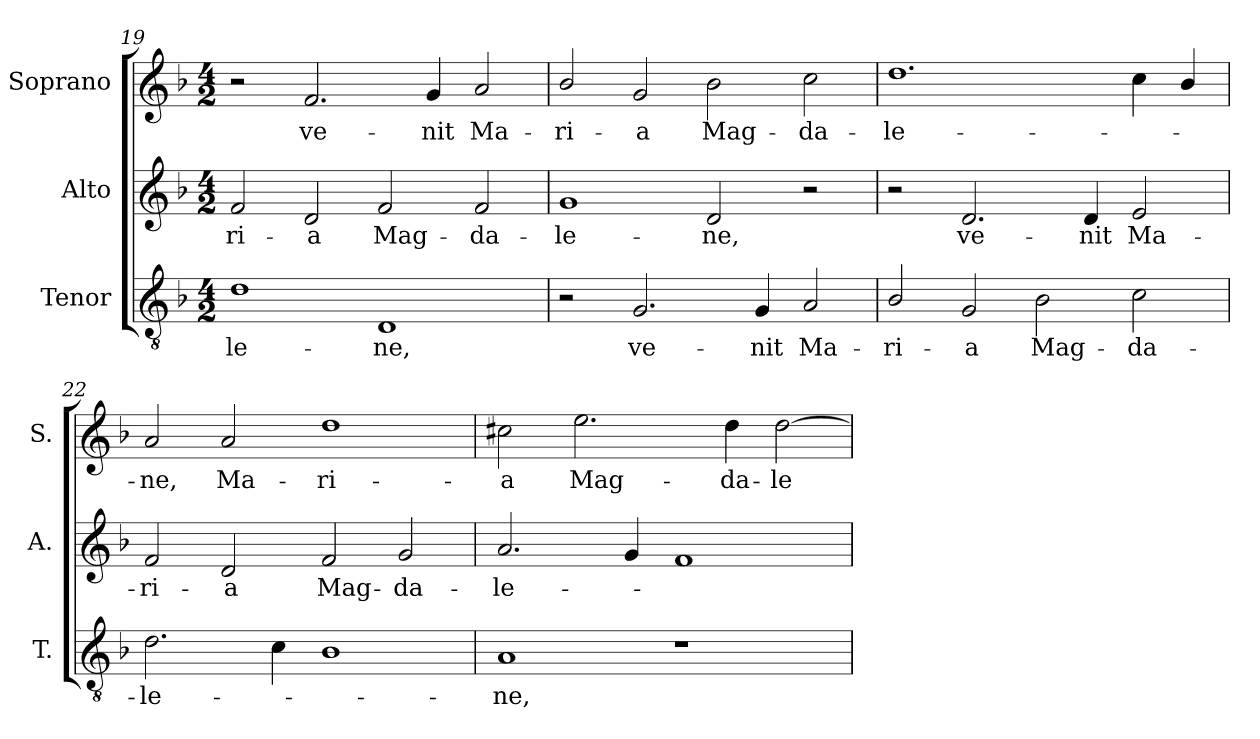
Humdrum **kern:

**kern	**text	**kern	**text	**kern	**text
*part3	*part3	*part2	*part2	*part1	*part1
*staff3	*staff3	*staff2	*staff2	*staff1	*staff1
*I"Tenor	*	*I"Alto	*	*I"Soprano	*
*I'T.	*	*I'A.	*	*I'S.	*
!!LO:PB:g=z
*clefGv2	*	*clefG2	*	*clefG2	*
*ITrd7c12	*	*	*	*	*
*k[b-]	*	*k[b-]	*	*k[b-]	*
*F:	*	*F:	*	*F:	*
*M4/2	*	*M4/2	*	*M4/2	*
=19	=19	=19	=19	=19	=19
!	!LO:LY:b:color=#000000	!	!	!	!
!	!	!	!LO:LY:b:color=#000000	!	!
1Di	-le-	2fi/	-ri-	2r	.
!	!	!	!LO:LY:b:color=#000000	!	!
!	!	!	!	!	!LO:LY:b:color=#000000
.	.	2di/	-a	2.fi/	ve-
!	!LO:LY:b:color=#000000	!	!	!	!
!	!	!	!LO:LY:b:color=#000000	!	!
1DDi	-ne,	2fi/	Mag-	.	.
!	!	!	!	!	!LO:LY:b:color=#000000
.	.	.	.	4gi/	-nit
!	!	!	!LO:LY:b:color=#000000	!	!
!	!	!	!	!	!LO:LY:b:color=#000000
.	.	2fi/	-da-	2ai/	Ma-
=20	=20	=20	=20	=20	=20
!	!	!	!LO:LY:b:color=#000000	!	!
!	!	!	!	!	!LO:LY:b:color=#000000
2r	.	1gi	-le-	2b-i/	-ri-
!	!LO:LY:b:color=#000000	!	!	!	!
!	!	!	!	!	!LO:LY:b:color=#000000
2.GGi/	ve-	.	.	2gi/	-a
!	!	!	!LO:LY:b:color=#000000	!	!
!	!	!	!	!	!LO:LY:b:color=#000000
.	.	2di/	-ne,	2b-i\	Mag-
!	!LO:LY:b:color=#000000	!	!	!	!
4GGi/	-nit	.	.	.	.
!	!LO:LY:b:color=#000000	!	!	!	!
!	!	!	!	!	!LO:LY:b:color=#000000
2AAi/	Ma-	2r	.	2cci\	-da-
=21	=21	=21	=21	=21	=21
!	!LO:LY:b:color=#000000	!	!	!	!
!	!	!	!	!	!LO:LY:b:color=#000000
2BB-i/	-ri-	2r	.	1.ddi	-le-
!	!LO:LY:b:color=#000000	!	!	!	!
!	!	!	!LO:LY:b:color=#000000	!	!
2GGi/	-a	2.di/	ve-	.	.
!	!LO:LY:b:color=#000000	!	!	!	!
2BB-i\	Mag-	.	.	.	.
!	!	!	!LO:LY:b:color=#000000	!	!
.	.	4di/	-nit	.	.
!	!LO:LY:b:color=#000000	!	!	!	!
!	!	!	!LO:LY:b:color=#000000	!	!
2Ci\	-da-	2ei/	Ma-	4cci\	.
.	.	.	.	4b-i/	.
=22	=22	=22	=22	=22	=22
!	!LO:LY:b:color=#000000	!	!	!	!
!	!	!	!LO:LY:b:color=#000000	!	!
!	!	!	!	!	!LO:LY:b:color=#000000
2.Di\	-le-	2fi/	-ri-	2ai/	-ne,
!	!	!	!LO:LY:b:color=#000000	!	!
!	!	!	!	!	!LO:LY:b:color=#000000
.	.	2di/	-a	2ai/	Ma-
4Ci\	.	.	.	.	.
!	!	!	!LO:LY:b:color=#000000	!	!
!	!	!	!	!	!LO:LY:b:color=#000000
1BB-i	.	2fi/	Mag-	1ddi	-ri-
!	!	!	!LO:LY:b:color=#000000	!	!
.	.	2gi/	-da-	.	.
!!LO:LB:g=z
=23	=23	=23	=23	=23	=23
!	!LO:LY:b:color=#000000	!	!	!	!
!	!	!	!LO:LY:b:color=#000000	!	!
!	!	!	!	!	!LO:LY:b:color=#000000
1AAi	-ne,	2.ai/	-le-	2cc#Xi\	-a
!	!	!	!	!	!LO:LY:b:color=#000000
.	.	.	.	2.eei\	Mag-
.	.	4gi/	.	.	.
1r	.	1fi	.	.	.
!	!	!	!	!	!LO:LY:b:color=#000000
.	.	.	.	4ddi\	-da-
!	!	!	!	!	!LO:LY:b:color=#000000
.	.	.	.	[2ddi\	-le-
=	=	=	=	=	=
*-	*-	*-	*-	*-	*-
